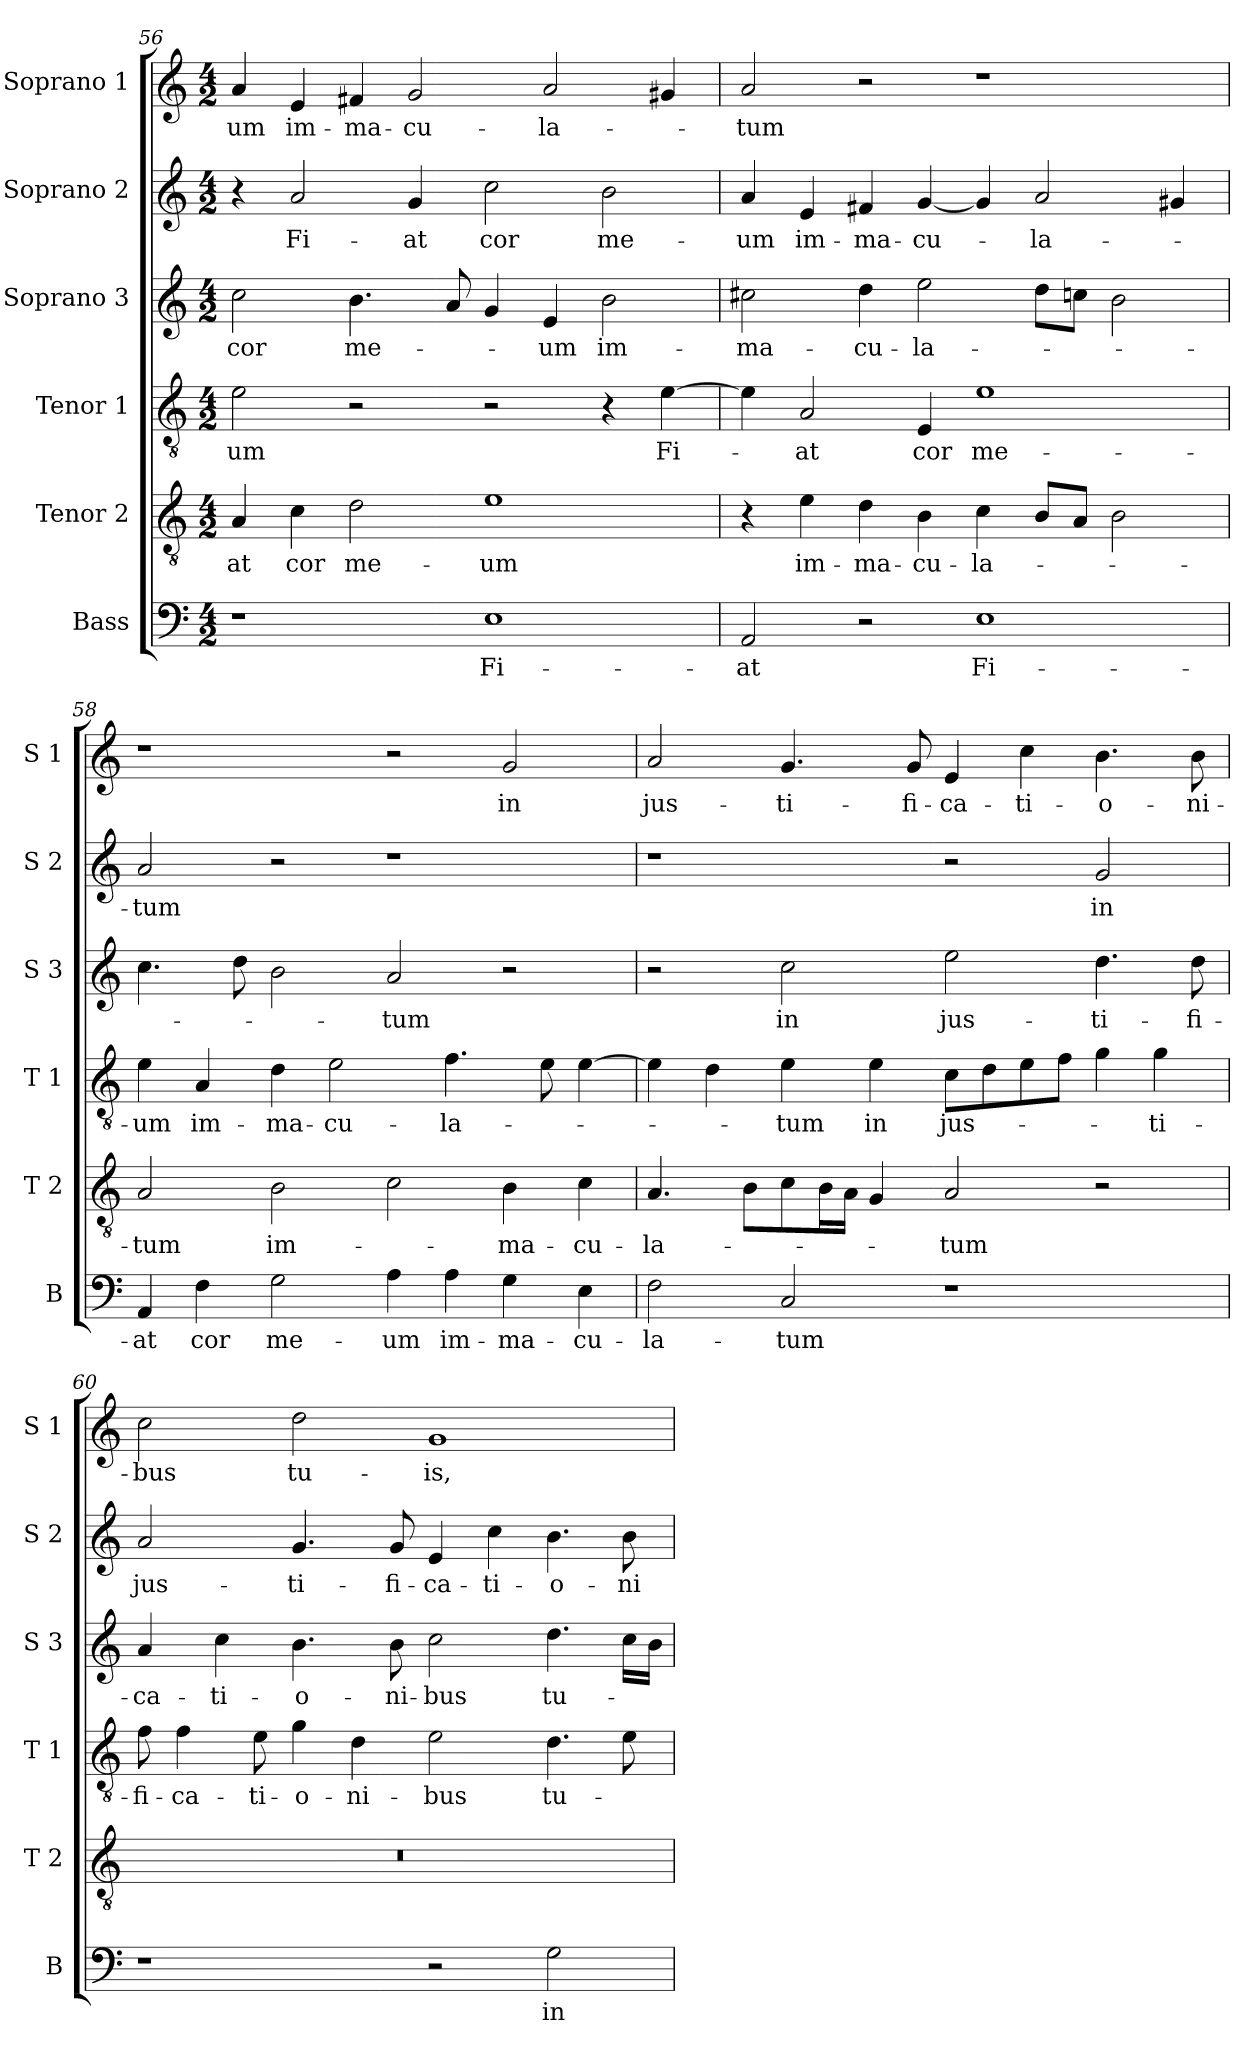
**kern	**text	**kern	**text	**kern	**text	**kern	**text	**kern	**text	**kern	**text
*part6	*part6	*part5	*part5	*part4	*part4	*part3	*part3	*part2	*part2	*part1	*part1
*staff6	*staff6	*staff5	*staff5	*staff4	*staff4	*staff3	*staff3	*staff2	*staff2	*staff1	*staff1
*I"Bass	*	*I"Tenor 2	*	*I"Tenor 1	*	*I"Soprano 3	*	*I"Soprano 2	*	*I"Soprano 1	*
*I'B	*	*I'T 2	*	*I'T 1	*	*I'S 3	*	*I'S 2	*	*I'S 1	*
*clefF4	*	*clefGv2	*	*clefGv2	*	*clefG2	*	*clefG2	*	*clefG2	*
*k[]	*	*k[]	*	*k[]	*	*k[]	*	*k[]	*	*k[]	*
*C:	*	*C:	*	*C:	*	*C:	*	*C:	*	*C:	*
*M4/2	*	*M4/2	*	*M4/2	*	*M4/2	*	*M4/2	*	*M4/2	*
=56	=56	=56	=56	=56	=56	=56	=56	=56	=56	=56	=56
!	!	!	!LO:LY:b	!	!LO:LY:b	!	!LO:LY:b	!	!	!	!LO:LY:b
1r	.	4A/	-at	2e\	-um	2cc\	cor	4r	.	4a/	-um
!	!	!	!LO:LY:b	!	!	!	!	!	!LO:LY:b	!	!LO:LY:b
.	.	4c\	cor	.	.	.	.	2a/	Fi-	4e/	im-
!	!	!	!LO:LY:b	!	!	!	!LO:LY:b	!	!	!	!LO:LY:b
.	.	2d\	me-	2r	.	4.b\	me-	.	.	4f#X/	-ma-
!	!	!	!	!	!	!	!	!	!LO:LY:b	!	!LO:LY:b
.	.	.	.	.	.	.	.	4g/	-at	2g/	-cu-
.	.	.	.	.	.	8a/	.	.	.	.	.
!	!LO:LY:b	!	!LO:LY:b	!	!	!	!	!	!LO:LY:b	!	!
1E	Fi-	1e	-um	2r	.	4g/	.	2cc\	cor	.	.
!	!	!	!	!	!	!	!LO:LY:b	!	!	!	!LO:LY:b
.	.	.	.	.	.	4e/	-um	.	.	2a/	-la-
!	!	!	!	!	!	!	!LO:LY:b	!	!LO:LY:b	!	!
.	.	.	.	4r	.	2b\	im-	2b\	me-	.	.
!	!	!	!	!	!LO:LY:b	!	!	!	!	!	!
.	.	.	.	[4e\	Fi-	.	.	.	.	4g#X/	.
=57	=57	=57	=57	=57	=57	=57	=57	=57	=57	=57	=57
!	!LO:LY:b	!	!	!	!	!	!LO:LY:b	!	!LO:LY:b	!	!LO:LY:b
2AA/	-at	4r	.	4e\]	.	2cc#X\	-ma-	4a/	-um	2a/	-tum
!	!	!	!LO:LY:b	!	!LO:LY:b	!	!	!	!LO:LY:b	!	!
.	.	4e\	im-	2A/	-at	.	.	4e/	im-	.	.
!	!	!	!LO:LY:b	!	!	!	!LO:LY:b	!	!LO:LY:b	!	!
2r	.	4d\	-ma-	.	.	4dd\	-cu-	4f#X/	-ma-	2r	.
!	!	!	!LO:LY:b	!	!LO:LY:b	!	!LO:LY:b	!	!LO:LY:b	!	!
.	.	4B\	-cu-	4E/	cor	2ee\	-la-	[4g/	-cu-	.	.
!	!LO:LY:b	!	!LO:LY:b	!	!LO:LY:b	!	!	!	!	!	!
1E	Fi-	4c\	-la-	1e	me-	.	.	4g/]	.	1r	.
!	!	!	!	!	!	!	!	!	!LO:LY:b	!	!
.	.	8B/L	.	.	.	8dd\L	.	2a/	-la-	.	.
.	.	8A/J	.	.	.	8ccn\J	.	.	.	.	.
.	.	2B\	.	.	.	2b\	.	.	.	.	.
.	.	.	.	.	.	.	.	4g#X/	.	.	.
=58	=58	=58	=58	=58	=58	=58	=58	=58	=58	=58	=58
!	!LO:LY:b	!	!LO:LY:b	!	!LO:LY:b	!	!	!	!LO:LY:b	!	!
4AA/	-at	2A/	-tum	4e\	-um	4.cc\	.	2a/	-tum	1r	.
!	!LO:LY:b	!	!	!	!LO:LY:b	!	!	!	!	!	!
4F\	cor	.	.	4A/	im-	.	.	.	.	.	.
.	.	.	.	.	.	8dd\	.	.	.	.	.
!	!LO:LY:b	!	!LO:LY:b	!	!LO:LY:b	!	!	!	!	!	!
2G\	me-	2B\	im-	4d\	-ma-	2b\	.	2r	.	.	.
!	!	!	!	!	!LO:LY:b	!	!	!	!	!	!
.	.	.	.	2e\	-cu-	.	.	.	.	.	.
!	!LO:LY:b	!	!	!	!	!	!LO:LY:b	!	!	!	!
4A\	-um	2c\	.	.	.	2a/	-tum	1r	.	2r	.
!	!LO:LY:b	!	!	!	!LO:LY:b	!	!	!	!	!	!
4A\	im-	.	.	4.f\	-la-	.	.	.	.	.	.
!	!LO:LY:b	!	!LO:LY:b	!	!	!	!	!	!	!	!LO:LY:b
4G\	-ma-	4B\	-ma-	.	.	2r	.	.	.	2g/	in
.	.	.	.	8e\	.	.	.	.	.	.	.
!	!LO:LY:b	!	!LO:LY:b	!	!	!	!	!	!	!	!
4E\	-cu-	4c\	-cu-	[4e\	.	.	.	.	.	.	.
!!LO:LB:g=z
=59	=59	=59	=59	=59	=59	=59	=59	=59	=59	=59	=59
!	!LO:LY:b	!	!LO:LY:b	!	!	!	!	!	!	!	!LO:LY:b
2F\	-la-	4.A/	-la-	4e\]	.	2r	.	1r	.	2a/	jus-
.	.	.	.	4d\	.	.	.	.	.	.	.
.	.	8B\L	.	.	.	.	.	.	.	.	.
!	!LO:LY:b	!	!	!	!LO:LY:b	!	!LO:LY:b	!	!	!	!LO:LY:b
2C/	-tum	8c\	.	4e\	-tum	2cc\	in	.	.	4.g/	-ti-
.	.	16B\L	.	.	.	.	.	.	.	.	.
.	.	16A\JJ	.	.	.	.	.	.	.	.	.
!	!	!	!	!	!LO:LY:b	!	!	!	!	!	!
.	.	4G/	.	4e\	in	.	.	.	.	.	.
!	!	!	!	!	!	!	!	!	!	!	!LO:LY:b
.	.	.	.	.	.	.	.	.	.	8g/	-fi-
!	!	!	!LO:LY:b	!	!LO:LY:b	!	!LO:LY:b	!	!	!	!LO:LY:b
1r	.	2A/	-tum	8c\L	jus-	2ee\	jus-	2r	.	4e/	-ca-
.	.	.	.	8d\	.	.	.	.	.	.	.
!	!	!	!	!	!	!	!	!	!	!	!LO:LY:b
.	.	.	.	8e\	.	.	.	.	.	4cc\	-ti-
.	.	.	.	8f\J	.	.	.	.	.	.	.
!	!	!	!	!	!	!	!LO:LY:b	!	!LO:LY:b	!	!LO:LY:b
.	.	2r	.	4g\	.	4.dd\	-ti-	2g/	in	4.b\	-o-
!	!	!	!	!	!LO:LY:b	!	!	!	!	!	!
.	.	.	.	4g\	-ti-	.	.	.	.	.	.
!	!	!	!	!	!	!	!LO:LY:b	!	!	!	!LO:LY:b
.	.	.	.	.	.	8dd\	-fi-	.	.	8b\	-ni-
=60	=60	=60	=60	=60	=60	=60	=60	=60	=60	=60	=60
!	!	!	!	!	!LO:LY:b	!	!LO:LY:b	!	!LO:LY:b	!	!LO:LY:b
1r	.	0r	.	8f\	-fi-	4a/	-ca-	2a/	jus-	2cc\	-bus
!	!	!	!	!	!LO:LY:b	!	!	!	!	!	!
.	.	.	.	4f\	-ca-	.	.	.	.	.	.
!	!	!	!	!	!	!	!LO:LY:b	!	!	!	!
.	.	.	.	.	.	4cc\	-ti-	.	.	.	.
!	!	!	!	!	!LO:LY:b	!	!	!	!	!	!
.	.	.	.	8e\	-ti-	.	.	.	.	.	.
!	!	!	!	!	!LO:LY:b	!	!LO:LY:b	!	!LO:LY:b	!	!LO:LY:b
.	.	.	.	4g\	-o-	4.b\	-o-	4.g/	-ti-	2dd\	tu-
!	!	!	!	!	!LO:LY:b	!	!	!	!	!	!
.	.	.	.	4d\	-ni-	.	.	.	.	.	.
!	!	!	!	!	!	!	!LO:LY:b	!	!LO:LY:b	!	!
.	.	.	.	.	.	8b\	-ni-	8g/	-fi-	.	.
!	!	!	!	!	!LO:LY:b	!	!LO:LY:b	!	!LO:LY:b	!	!LO:LY:b
2r	.	.	.	2e\	-bus	2cc\	-bus	4e/	-ca-	1g	-is,
!	!	!	!	!	!	!	!	!	!LO:LY:b	!	!
.	.	.	.	.	.	.	.	4cc\	-ti-	.	.
!	!LO:LY:b	!	!	!	!LO:LY:b	!	!LO:LY:b	!	!LO:LY:b	!	!
2G\	in	.	.	4.d\	tu-	4.dd\	tu-	4.b\	-o-	.	.
!	!	!	!	!	!	!	!	!	!LO:LY:b	!	!
.	.	.	.	8e\	.	16cc\LL	.	8b\	-ni-	.	.
.	.	.	.	.	.	16b\JJ	.	.	.	.	.
=	=	=	=	=	=	=	=	=	=	=	=
*-	*-	*-	*-	*-	*-	*-	*-	*-	*-	*-	*-
